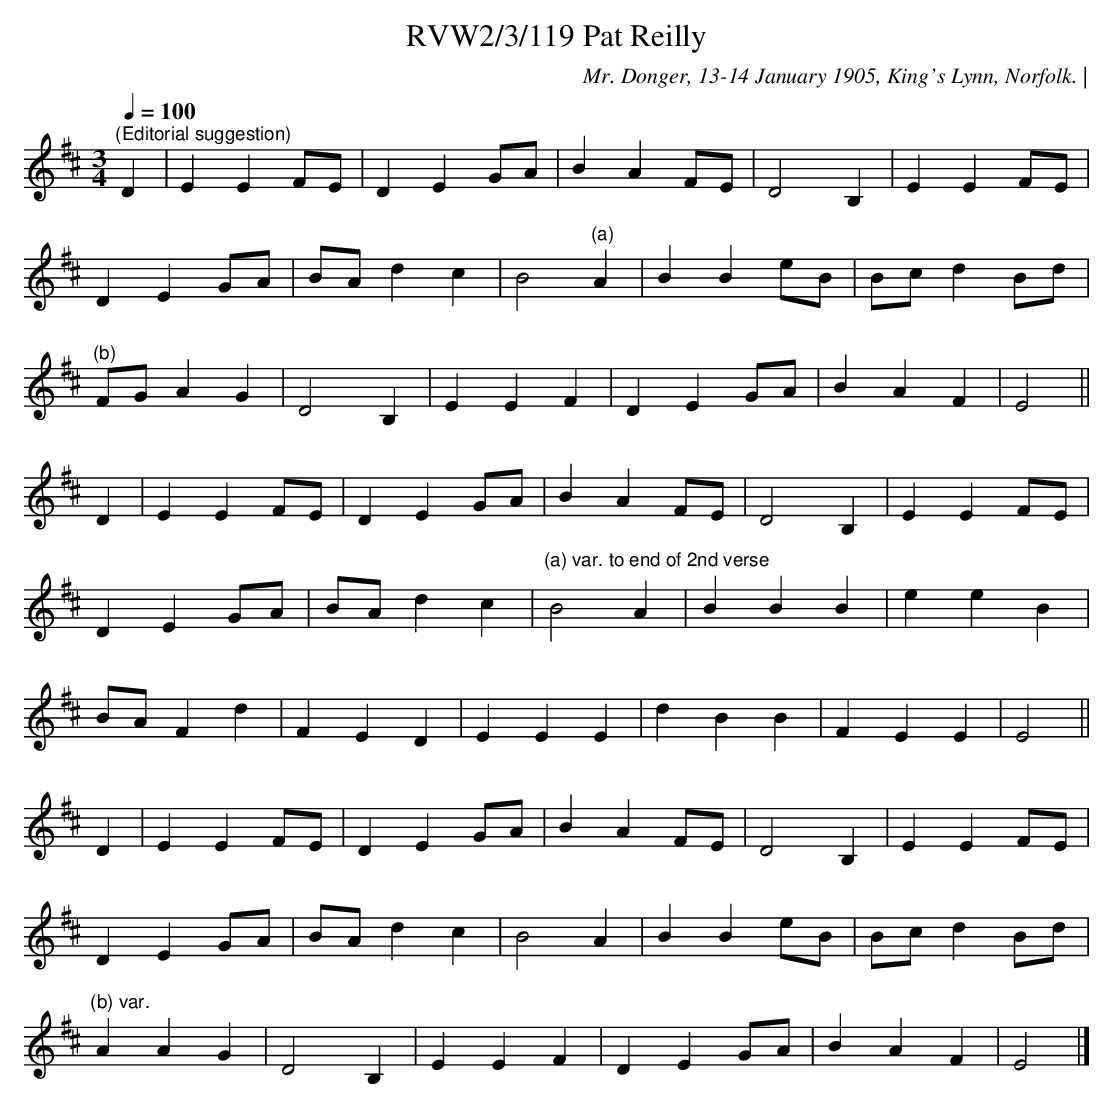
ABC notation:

X:1
T:RVW2/3/119 Pat Reilly
C:Mr. Donger, 13-14 January 1905, King's Lynn, Norfolk. |
L:1/4
Q:1/4=100
M:3/4
K:Edor
"^(Editorial suggestion)" D | E E F/E/ | D E G/A/ | B A F/E/ | D2 B, | E E F/E/ |$ D E G/A/ |
B/A/ d c | B2"^(a)" A | B B e/B/ | B/c/ d B/d/ |$"^(b)" F/G/ A G | D2 B, | E E F | D E G/A/ |
B A F | E2 ||$ D | E E F/E/ | D E G/A/ | B A F/E/ | D2 B, | E E F/E/ |$ D E G/A/ | B/A/ d c |
"^(a) var. to end of 2nd verse" B2 A | B B B | e e B |$ B/A/ F d | F E D | E E E | d B B | F E E |
E2 ||$ D | E E F/E/ | D E G/A/ | B A F/E/ | D2 B, | E E F/E/ |$ D E G/A/ | B/A/ d c | B2 A |
B B e/B/ | B/c/ d B/d/ |$"^(b) var." A A G | D2 B, | E E F | D E G/A/ | B A F | E2 |]
